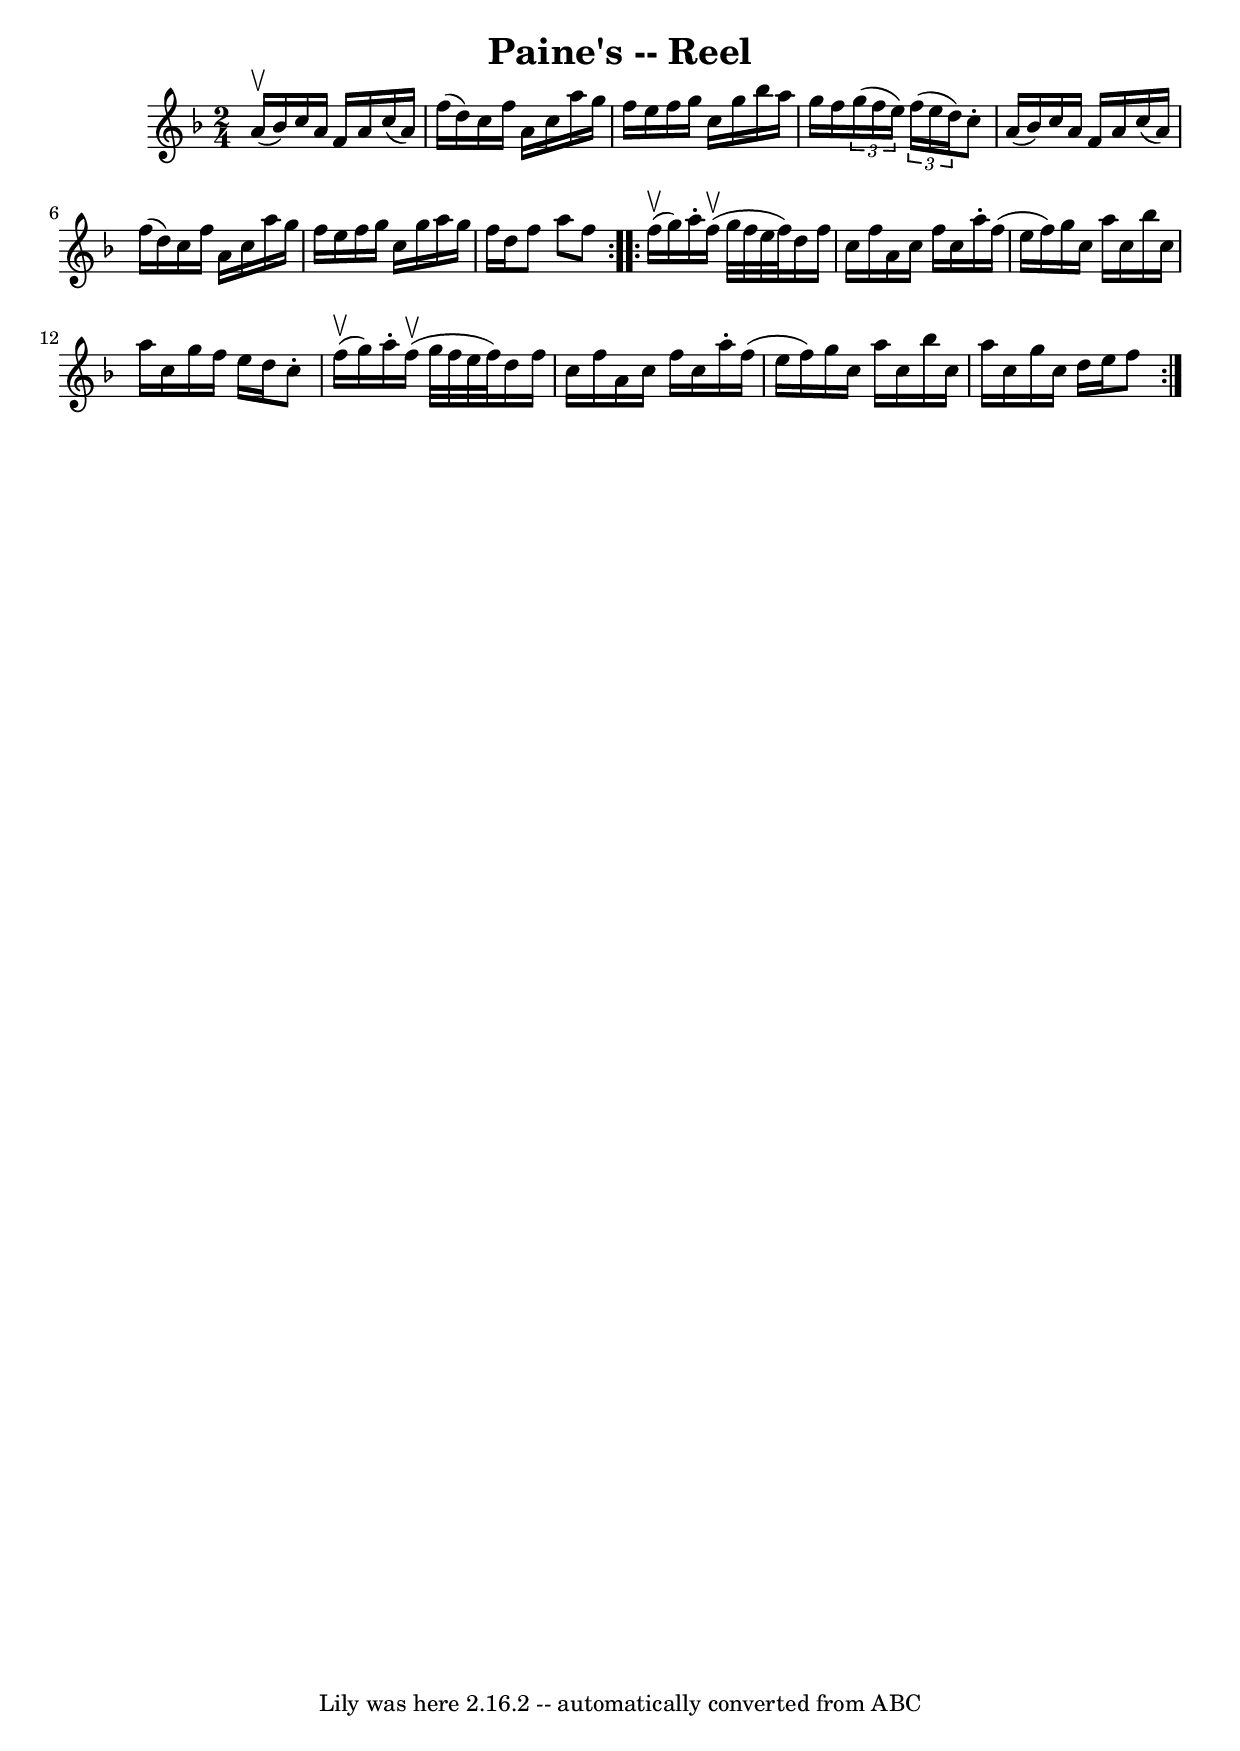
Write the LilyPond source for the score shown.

\version "2.7.40"
\include "Mammoth.ily"
\header {
	%% book = "Ryan's Mammoth Collection"
	crossRefNumber = "1"
	footnotes = "\\\\357"
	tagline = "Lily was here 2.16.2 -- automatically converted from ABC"
	title = "Paine's -- Reel"
}
voicedefault =  {
\set Score.defaultBarType = "empty"

\repeat volta 2 {
\time 2/4 \key f \major a'16^\upbow(bes'16) |
 c''16 a'16 
 f'16 a'16 c''16 (a'16) f''16 (d''16)   |
 c''16  
 f''16 a'16 c''16 a''16 g''16 f''16 e''16    |
   
f''16 g''16 c''16 g''16 bes''16 a''16 g''16 f''16    
|
   \times 2/3 { g''16 (f''16 e''16) }   \times 2/3 { f''16 
(e''16 d''16) } c''8 -. a'16 (bes'16)   |
 c''16   
 a'16 f'16 a'16 c''16 (a'16) f''16 (d''16)   |
   
c''16 f''16 a'16 c''16 a''16 g''16 f''16 e''16    |
 
 f''16 g''16 c''16 g''16 a''16 g''16 f''16 d''16    
|
 f''8 a''8 f''8  }     \repeat volta 2 { f''16^\upbow(
g''16) |
 a''16 -. f''16^\upbow(g''32 f''32 e''32    
f''32) d''16 f''16 c''16 f''16    |
 a'16 c''16    
f''16 c''16 a''16 -. f''16 (e''16 f''16)   |
 g''16    
c''16 a''16 c''16 bes''16 c''16 a''16 c''16    |
   
g''16 f''16 e''16 d''16 c''8 -. f''16^\upbow(g''16)   
|
 a''16 -. f''16^\upbow(g''32 f''32 e''32 f''32)   
d''16 f''16 c''16 f''16    |
 a'16 c''16 f''16 c''16  
 a''16 -. f''16 (e''16 f''16)   |
 g''16 c''16 a''16  
 c''16 bes''16 c''16 a''16 c''16    |
 g''16 c''16    
d''16 e''16 f''8    }   
}

\score{
    <<

	\context Staff="default"
	{
	    \voicedefault 
	}

    >>
	\layout {
	}
	\midi {}
}
